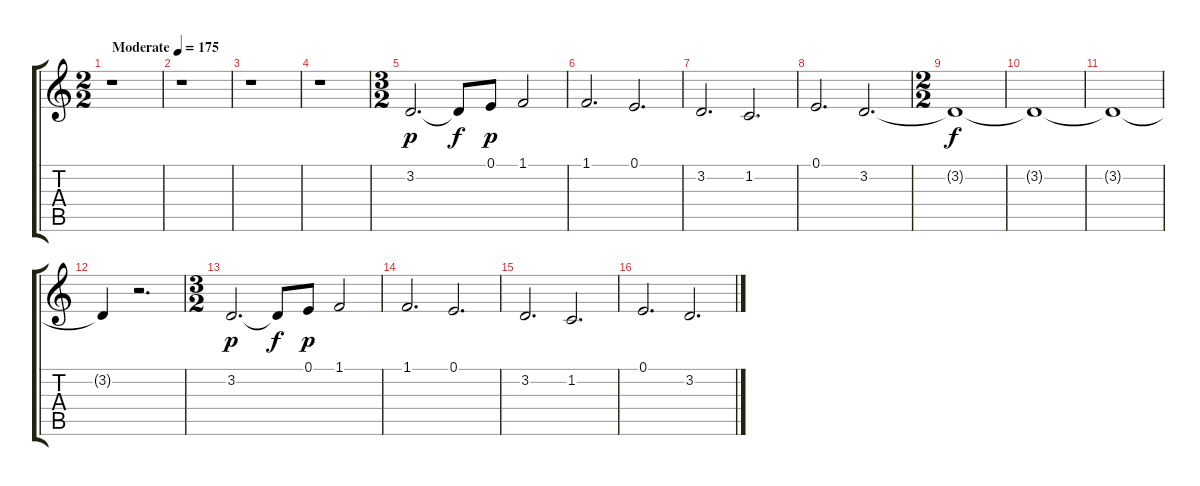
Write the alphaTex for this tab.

\track "" {instrument piccolo}
\staff {score tabs}
\tuning (E4 B3 G3 D3 A2 E2) {hide}
\ts (2 2)
\tempo (175 "Moderate")
\clef g2
\ks c
r.1{dy p instrument piccolo} |
r.1 |
r.1 |
r.1 |
\ts (3 2)
3.2.2{d} 3.2{t}.8{dy f} 0.1.8{dy p} 1.1.2 |
1.1.2{d} 0.1.2{d} |
3.2.2{d} 1.2.2{d} |
0.1.2{d} 3.2.2{d} |
\ts (2 2)
3.2{t}.1{dy f} |
3.2{t}.1 |
3.2{t}.1 |
3.2{t}.4 r.2{d} |
\ts (3 2)
3.2.2{d dy p volume 12} 3.2{t}.8{dy f} 0.1.8{dy p} 1.1.2 |
1.1.2{d} 0.1.2{d} |
3.2.2{d} 1.2.2{d} |
0.1.2{d} 3.2.2{d}
